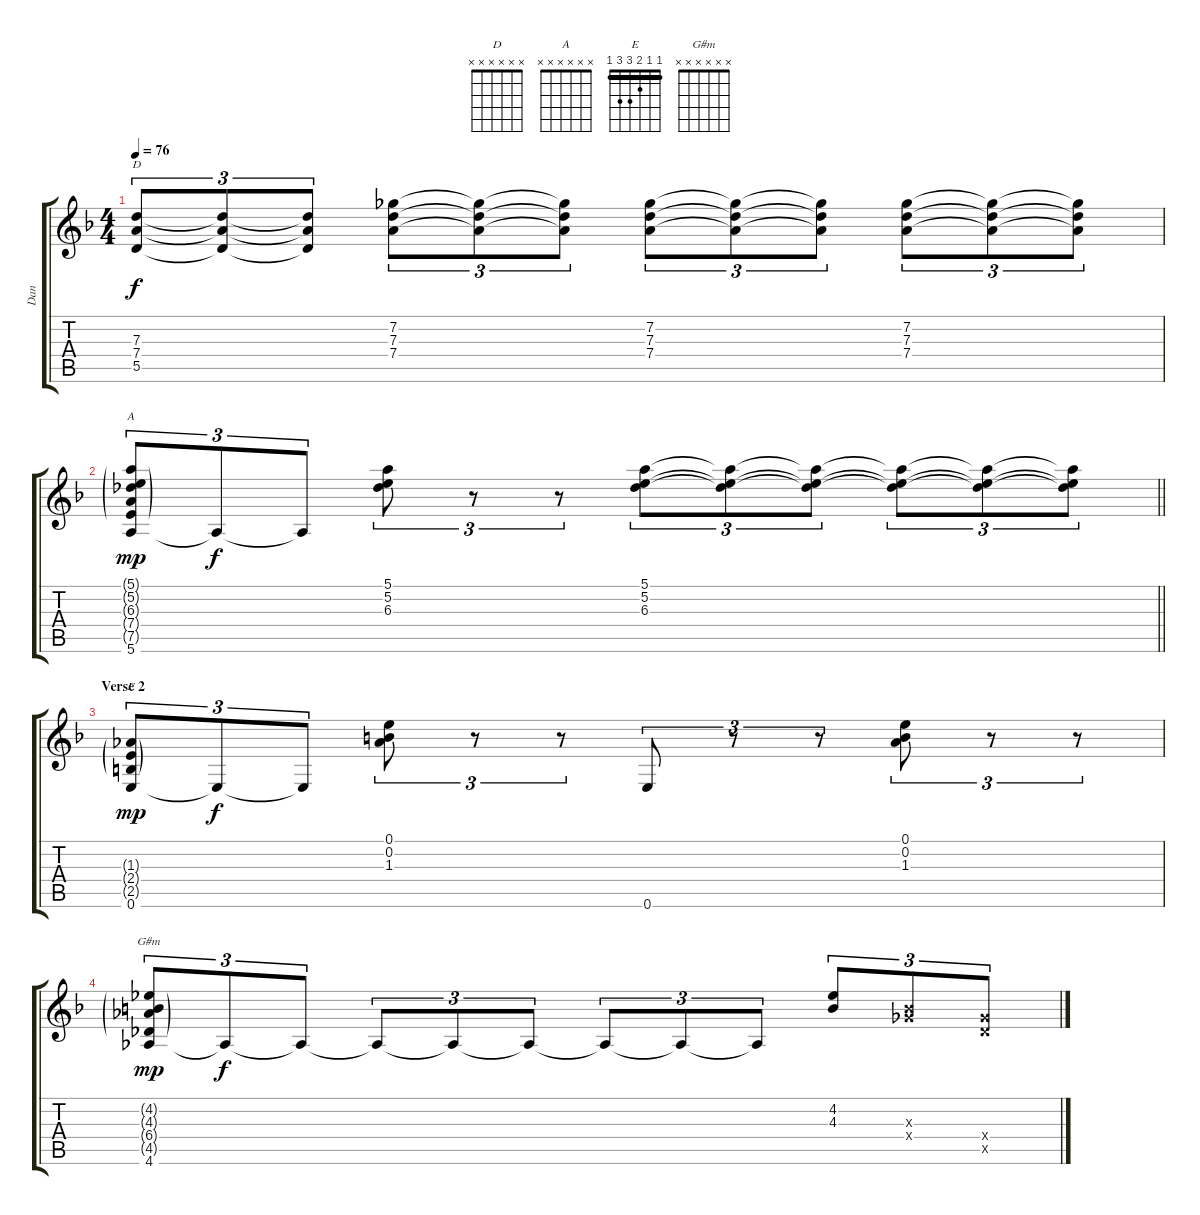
\track ("Dan" "Dan") {instrument electricguitarclean}
\staff {score tabs}
\tuning (E4 B3 G3 D3 A2 E2) {hide}
\chord ("D" x x x x x x)
\chord ("A" x x x x x x)
\chord ("E" 1 1 2 3 3 1) {barre 1}
\chord ("G#m" x x x x x x)
\ts (4 4)
\tempo 76
\clef g2
\ks f
(7.3 7.4 5.5).8{tu (3 2) ch "D" dy f} (7.3{t} 7.4{t} 5.5{t}).8{tu (3 2)} (7.3{t} 7.4{t} 5.5{t}).8{tu (3 2)} (7.2 7.3 7.4).8{tu (3 2)} (7.2{t} 7.3{t} 7.4{t}).8{tu (3 2)} (7.2{t} 7.3{t} 7.4{t}).8{tu (3 2)} (7.2 7.3 7.4).8{tu (3 2)} (7.2{t} 7.3{t} 7.4{t}).8{tu (3 2)} (7.2{t} 7.3{t} 7.4{t}).8{tu (3 2)} (7.2 7.3 7.4).8{tu (3 2)} (7.2{t} 7.3{t} 7.4{t}).8{tu (3 2)} (7.2{t} 7.3{t} 7.4{t}).8{tu (3 2)} |
\barLineRight lightlight
(5.1{g} 5.2{g} 6.3{g} 7.4{g} 7.5{g} 5.6).8{tu (3 2) ch "A" dy mp} 5.6{t}.8{tu (3 2) dy f} 5.6{t}.8{tu (3 2)} (5.1 5.2 6.3).8{tu (3 2)} r.8{tu (3 2)} r.8{tu (3 2)} (5.1 5.2 6.3).8{tu (3 2)} (5.1{t} 5.2{t} 6.3{t}).8{tu (3 2)} (5.1{t} 5.2{t} 6.3{t}).8{tu (3 2)} (5.1{t} 5.2{t} 6.3{t}).8{tu (3 2)} (5.1{t} 5.2{t} 6.3{t}).8{tu (3 2)} (5.1{t} 5.2{t} 6.3{t}).8{tu (3 2)} |
\section ("" "Verse 2")
(1.3{g} 2.4{g} 2.5{g} 0.6).8{tu (3 2) ch "E" dy mp} 0.6{t}.8{tu (3 2) dy f} 0.6{t}.8{tu (3 2)} (0.1 0.2 1.3).8{tu (3 2)} r.8{tu (3 2)} r.8{tu (3 2)} 0.6.8{tu (3 2)} r.8{tu (3 2)} r.8{tu (3 2)} (0.1 0.2 1.3).8{tu (3 2)} r.8{tu (3 2)} r.8{tu (3 2)} |
(4.2{g} 4.3{g} 6.4{g} 4.5{g} 4.6).8{tu (3 2) ch "G#m" dy mp} 4.6{t}.8{tu (3 2) dy f} 4.6{t}.8{tu (3 2)} 4.6{t}.8{tu (3 2)} 4.6{t}.8{tu (3 2)} 4.6{t}.8{tu (3 2)} 4.6{t}.8{tu (3 2)} 4.6{t}.8{tu (3 2)} 4.6{t}.8{tu (3 2)} (4.2 4.3).8{tu (3 2)} (4.3{x} 4.4{x}).8{tu (3 2)} (4.4{x} 4.5{x}).8{tu (3 2)}
